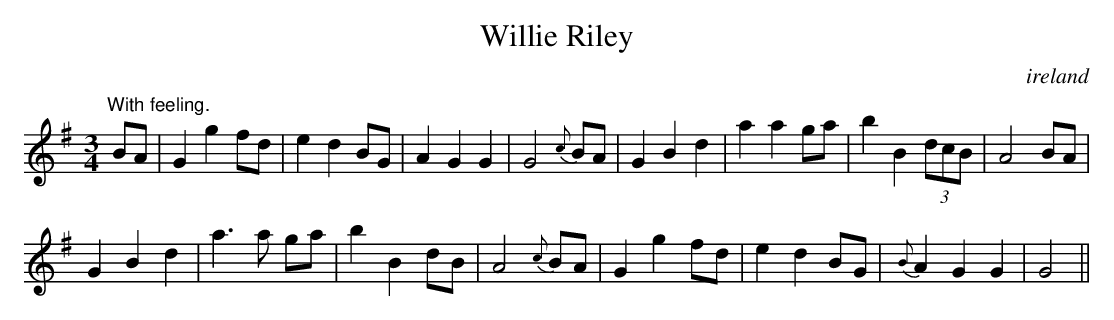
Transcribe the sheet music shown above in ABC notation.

X:1
T:Willie Riley
O:ireland
L:1/8
M:3/4
K:G
"With feeling."\
BA|\
G2g2 fd|e2d2 BG|A2G2G2|G4 {c}BA|G2B2d2|a2a2 ga|b2B2 (3dcB|A4 BA|
G2B2d2|a3a ga|b2B2 dB|A4{c}BA|G2g2 fd|e2d2 BG|{B}A2G2G2|G4||
